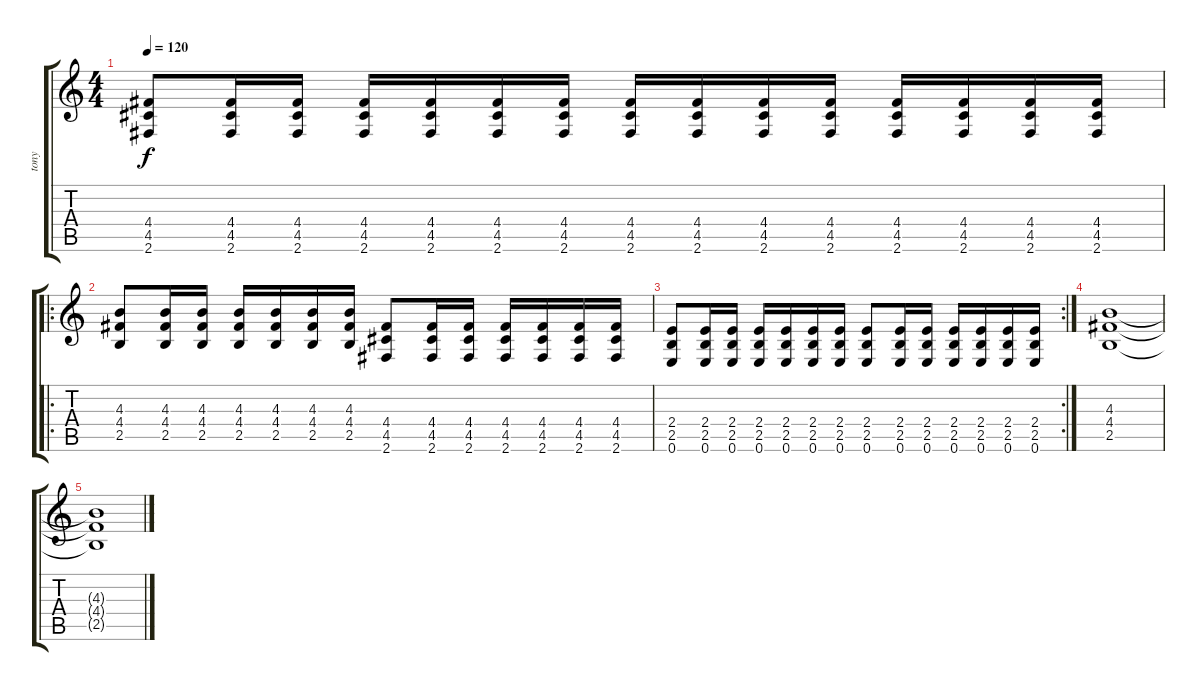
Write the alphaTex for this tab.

\track ("tony" "tony") {instrument distortionguitar}
\staff {score tabs}
\tuning (E4 B3 G3 D3 A2 E2) {hide}
\ts (4 4)
\tempo 120
\clef g2
\ks c
(4.4 4.5 2.6).8{dy f} (4.4 4.5 2.6).16 (4.4 4.5 2.6).16 (4.4 4.5 2.6).16 (4.4 4.5 2.6).16 (4.4 4.5 2.6).16 (4.4 4.5 2.6).16 (4.4 4.5 2.6).16 (4.4 4.5 2.6).16 (4.4 4.5 2.6).16 (4.4 4.5 2.6).16 (4.4 4.5 2.6).16 (4.4 4.5 2.6).16 (4.4 4.5 2.6).16 (4.4 4.5 2.6).16 |
\ro
(4.3 4.4 2.5).8 (4.3 4.4 2.5).16 (4.3 4.4 2.5).16 (4.3 4.4 2.5).16 (4.3 4.4 2.5).16 (4.3 4.4 2.5).16 (4.3 4.4 2.5).16 (4.4 4.5 2.6).8 (4.4 4.5 2.6).16 (4.4 4.5 2.6).16 (4.4 4.5 2.6).16 (4.4 4.5 2.6).16 (4.4 4.5 2.6).16 (4.4 4.5 2.6).16 |
\rc 2
(2.4 2.5 0.6).8 (2.4 2.5 0.6).16 (2.4 2.5 0.6).16 (2.4 2.5 0.6).16 (2.4 2.5 0.6).16 (2.4 2.5 0.6).16 (2.4 2.5 0.6).16 (2.4 2.5 0.6).8 (2.4 2.5 0.6).16 (2.4 2.5 0.6).16 (2.4 2.5 0.6).16 (2.4 2.5 0.6).16 (2.4 2.5 0.6).16 (2.4 2.5 0.6).16 |
(4.3 4.4 2.5).1 |
(4.3{t} 4.4{t} 2.5{t}).1
